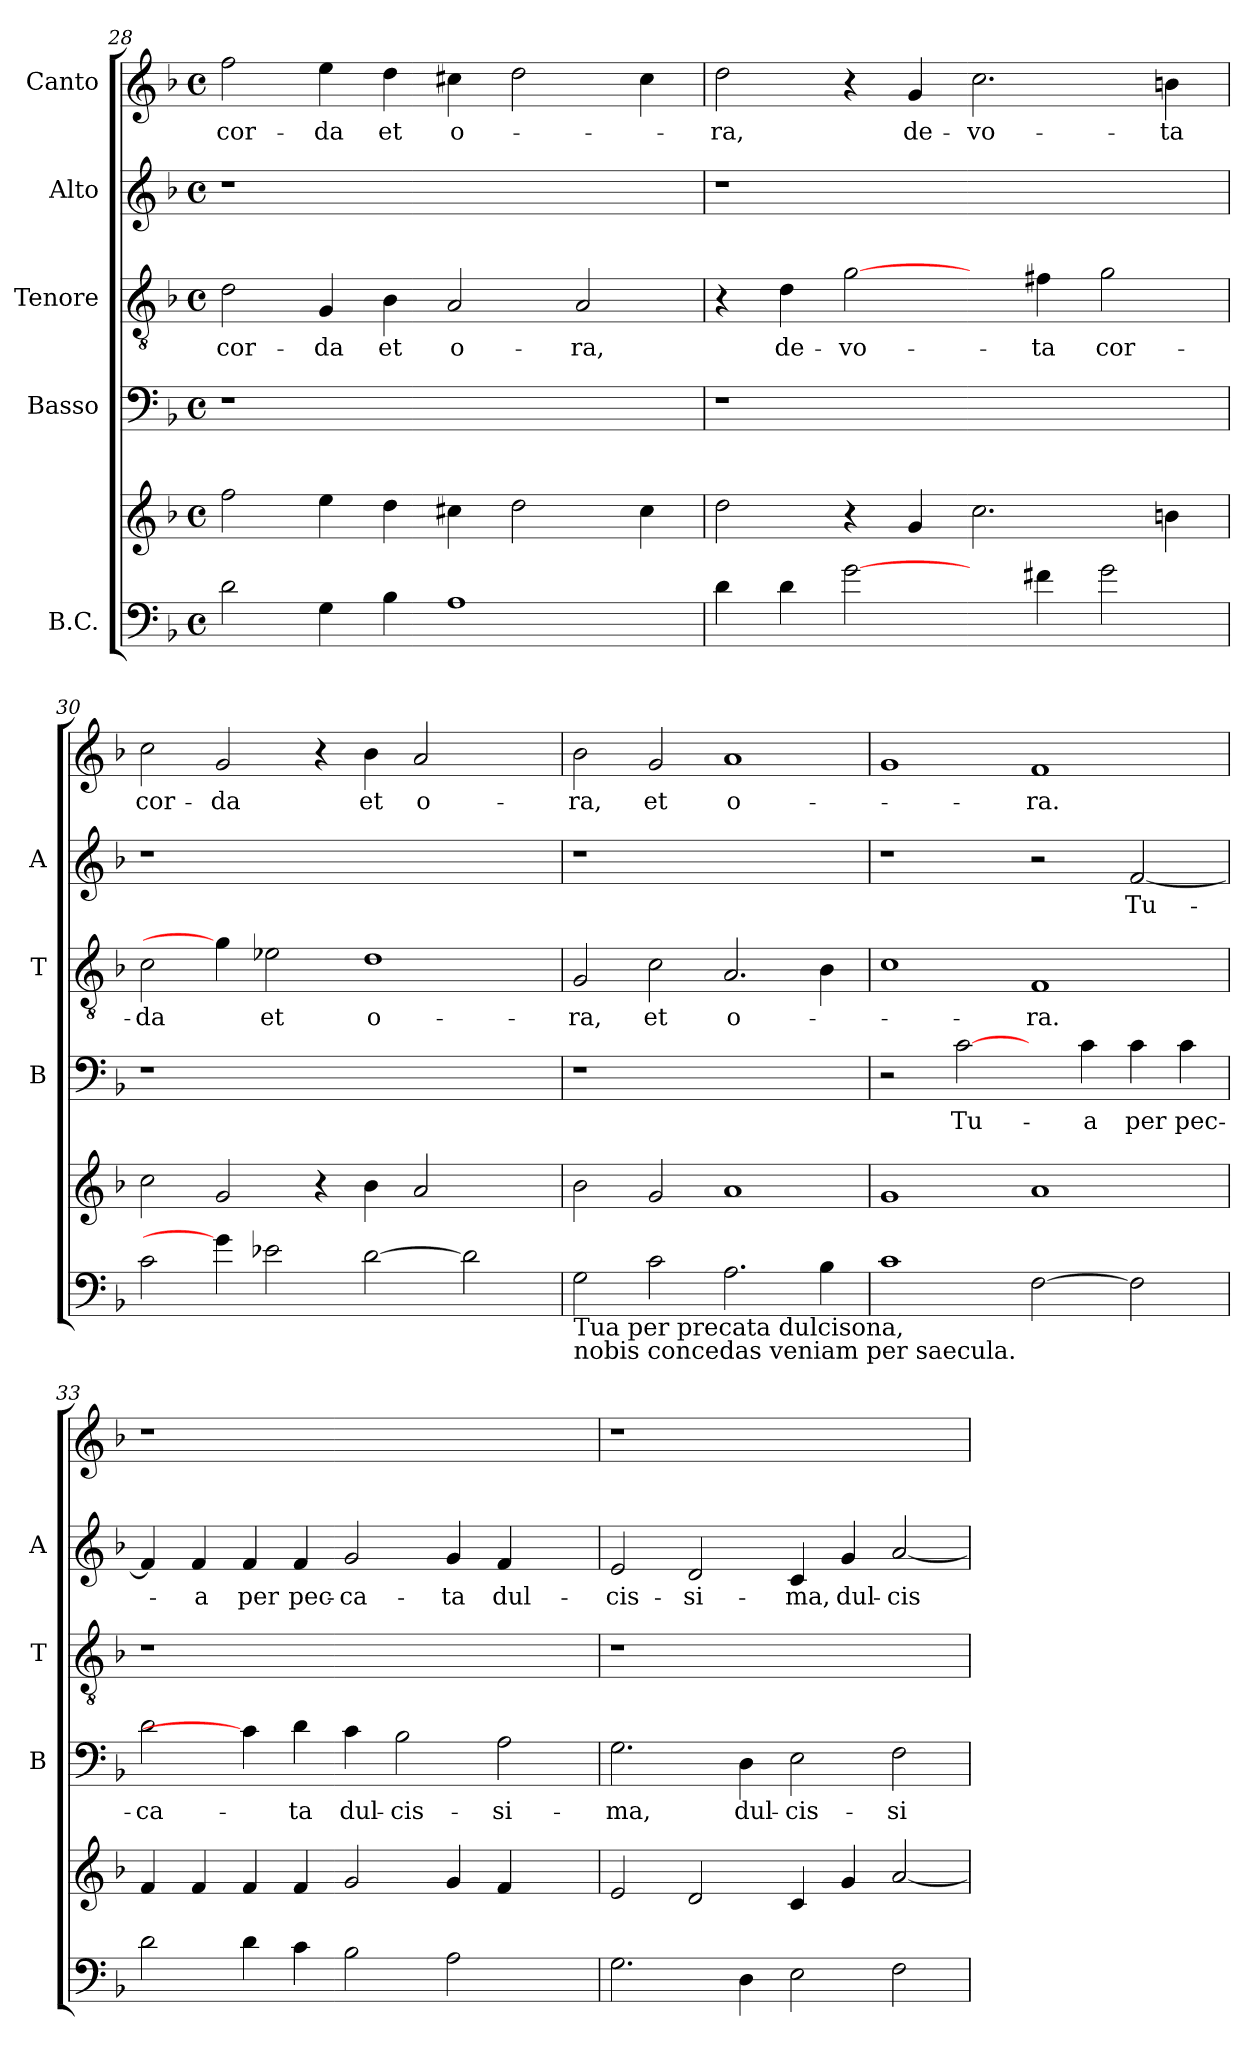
**kern	**kern	**kern	**text	**kern	**text	**kern	**text	**kern	**text
*part5	*part5	*part4	*part4	*part3	*part3	*part2	*part2	*part1	*part1
*staff6	*staff5	*staff4	*staff4	*staff3	*staff3	*staff2	*staff2	*staff1	*staff1
*I"B.C.	*	*I"Basso	*	*I"Tenore	*	*I"Alto	*	*I"Canto	*
*	*	*I'B	*	*I'T	*	*I'A	*	*	*
*clefF4	*clefG2	*clefF4	*	*clefGv2	*	*clefG2	*	*clefG2	*
*k[b-]	*k[b-]	*k[b-]	*	*k[b-]	*	*k[b-]	*	*k[b-]	*
*F:	*F:	*F:	*	*F:	*	*F:	*	*F:	*
*M4/4	*M4/4	*M4/4	*	*M4/4	*	*M4/4	*	*M4/4	*
*met(c)	*met(c)	*met(c)	*	*met(c)	*	*met(c)	*	*met(c)	*
=28	=28	=28	=28	=28	=28	=28	=28	=28	=28
!	!	!	!	!	!LO:LY:b	!	!	!	!LO:LY:b
2d\	2ff\	1r	.	2d\	cor-	1r	.	2ff\	cor-
!	!	!	!	!	!LO:LY:b	!	!	!	!LO:LY:b
4G\	4ee\	.	.	4G/	-da	.	.	4ee\	-da
!	!	!	!	!	!LO:LY:b	!	!	!	!LO:LY:b
4B-\	4dd\	.	.	4B-\	et	.	.	4dd\	et
!	!	!	!	!	!LO:LY:b	!	!	!	!LO:LY:b
1A	4cc#X\	1ryy	.	2A/	o-	1ryy	.	4cc#X\	o-
.	2dd\	.	.	.	.	.	.	2dd\	.
!	!	!	!	!	!LO:LY:b	!	!	!	!
.	.	.	.	2A/	-ra,	.	.	.	.
.	4cc#\	.	.	.	.	.	.	4cc#\	.
=29	=29	=29	=29	=29	=29	=29	=29	=29	=29
!	!	!	!	!	!	!	!	!	!LO:LY:b
4d\	2dd\	1r	.	4r	.	1r	.	2dd\	-ra,
!	!	!	!	!	!LO:LY:b	!	!	!	!
4d\	.	.	.	4d\	de-	.	.	.	.
!	!	!	!	!	!LO:LY:b	!	!	!	!
[2g\	4r	.	.	[2g\	-vo-	.	.	4r	.
!	!	!	!	!	!	!	!	!	!LO:LY:b
.	4g/	.	.	.	.	.	.	4g/	de-
!	!	!	!	!	!	!	!	!	!LO:LY:b
4ryy	2.cc\	1ryy	.	4ryy	.	1ryy	.	2.cc\	-vo-
!	!	!	!	!	!LO:LY:b	!	!	!	!
4f#X\	.	.	.	4f#X\	-ta	.	.	.	.
!	!	!	!	!	!LO:LY:b	!	!	!	!
2g\	.	.	.	2g\	cor-	.	.	.	.
!	!	!	!	!	!	!	!	!	!LO:LY:b
.	4bn\	.	.	.	.	.	.	4bn\	-ta
=30	=30	=30	=30	=30	=30	=30	=30	=30	=30
!	!	!	!	!	!LO:LY:b	!	!	!	!LO:LY:b
2c\	2cc\	1r	.	2c\	-da	1r	.	2cc\	cor-
!	!	!	!	!	!	!	!	!	!LO:LY:b
4g\]	2g/	.	.	4g\]	.	.	.	2g/	-da
!	!	!	!	!	!LO:LY:b	!	!	!	!
2e-X\	.	.	.	2e-X\	et	.	.	.	.
.	4r	1ryy	.	.	.	1ryy	.	4r	.
!	!	!	!	!	!LO:LY:b	!	!	!	!LO:LY:b
[2d\	4b-\	.	.	1d	o-	.	.	4b-\	et
!	!	!	!	!	!	!	!	!	!LO:LY:b
.	2a/	.	.	.	.	.	.	2a/	o-
2d\]	.	.	.	.	.	.	.	.	.
.	4ryy	4ryy	.	.	.	4ryy	.	4ryy	.
!!LO:PB:g=z
=31	=31	=31	=31	=31	=31	=31	=31	=31	=31
!LO:TX:b:t=Tua per precata dulcisona,\nnobis concedas veniam per saecula.	!	!	!	!	!	!	!	!	!
!	!	!	!	!	!LO:LY:b	!	!	!	!LO:LY:b
2G\	2b-\	1r	.	2G/	-ra,	1r	.	2b-\	-ra,
!	!	!	!	!	!LO:LY:b	!	!	!	!LO:LY:b
2c\	2g/	.	.	2c\	et	.	.	2g/	et
!	!	!	!	!	!LO:LY:b	!	!	!	!LO:LY:b
2.A\	1a	1ryy	.	2.A/	o-	1ryy	.	1a	o-
4B-\	.	.	.	4B-\	.	.	.	.	.
=32	=32	=32	=32	=32	=32	=32	=32	=32	=32
1c	1g	2r	.	1c	.	1r	.	1g	.
!	!	!	!LO:LY:b	!	!	!	!	!	!
.	.	[2c\	Tu-	.	.	.	.	.	.
!	!	!	!	!	!LO:LY:b	!	!	!	!LO:LY:b
[2F\	1a	4ryy	.	1F	-ra.	2r	.	1f	-ra.
!	!	!	!LO:LY:b	!	!	!	!	!	!
.	.	4c\	-a	.	.	.	.	.	.
!	!	!	!LO:LY:b	!	!	!	!LO:LY:b	!	!
2F\]	.	4c\	per	.	.	[2f/	Tu-	.	.
!	!	!	!LO:LY:b	!	!	!	!	!	!
.	.	4c\	pec-	.	.	.	.	.	.
=33	=33	=33	=33	=33	=33	=33	=33	=33	=33
!	!	!	!LO:LY:b	!	!	!	!	!	!
2d\	4f/	2d\	-ca-	1r	.	4f/]	.	1r	.
!	!	!	!	!	!	!	!LO:LY:b	!	!
.	4f/	.	.	.	.	4f/	-a	.	.
!	!	!	!	!	!	!	!LO:LY:b	!	!
4d\	4f/	4c\]	.	.	.	4f/	per	.	.
!	!	!	!LO:LY:b	!	!	!	!LO:LY:b	!	!
4c\	4f/	4d\	-ta	.	.	4f/	pec-	.	.
!	!	!	!LO:LY:b	!	!	!	!LO:LY:b	!	!
2B-\	2g/	4c\	dul-	1ryy	.	2g/	-ca-	1ryy	.
!	!	!	!LO:LY:b	!	!	!	!	!	!
.	.	2B-\	-cis-	.	.	.	.	.	.
!	!	!	!	!	!	!	!LO:LY:b	!	!
2A\	4g/	.	.	.	.	4g/	-ta	.	.
!	!	!	!LO:LY:b	!	!	!	!LO:LY:b	!	!
.	4f/	2A\	-si-	.	.	4f/	dul-	.	.
4ryy	4ryy	.	.	4ryy	.	4ryy	.	4ryy	.
!!LO:LB:g=z
=34	=34	=34	=34	=34	=34	=34	=34	=34	=34
!	!	!	!LO:LY:b	!	!	!	!LO:LY:b	!	!
2.G\	2e/	2.G\	-ma,	1r	.	2e/	-cis-	1r	.
!	!	!	!	!	!	!	!LO:LY:b	!	!
.	2d/	.	.	.	.	2d/	-si-	.	.
!	!	!	!LO:LY:b	!	!	!	!	!	!
4D\	.	4D\	dul-	.	.	.	.	.	.
!	!	!	!LO:LY:b	!	!	!	!LO:LY:b	!	!
2E\	4c/	2E\	-cis-	1ryy	.	4c/	-ma,	1ryy	.
!	!	!	!	!	!	!	!LO:LY:b	!	!
.	4g/	.	.	.	.	4g/	dul-	.	.
!	!	!	!LO:LY:b	!	!	!	!LO:LY:b	!	!
2F\	[2a/	2F\	-si-	.	.	[2a/	-cis-	.	.
=	=	=	=	=	=	=	=	=	=
*-	*-	*-	*-	*-	*-	*-	*-	*-	*-
